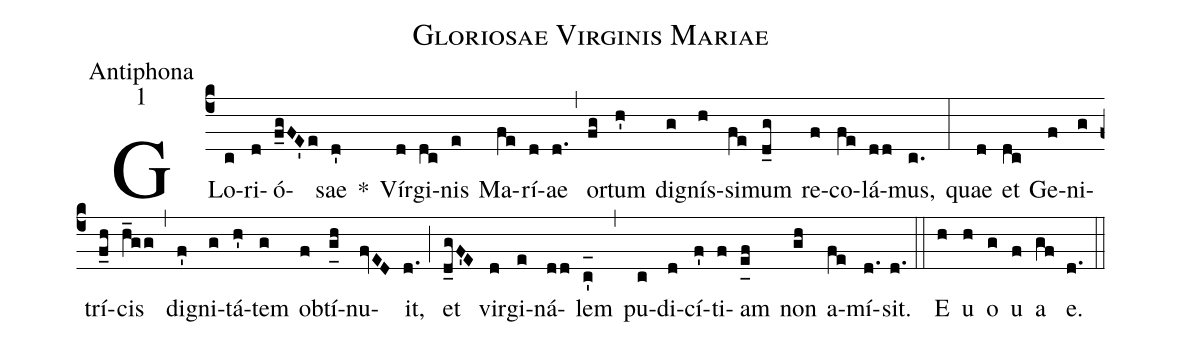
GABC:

name:Gloriosae Virginis Mariae;
office-part:Antiphona;
mode:1;
%%
(c4) GLo(c)ri(d)ó(f_gFE'e)sae(d') *() Vír(d)gi(dc)nis(e) Ma(fe)rí(d)ae(d.) (,) or(fg)tum(h') di(g)gnís(h)si(fe)mum(d_g) re(f)co(fe)lá(dd)mus,(c.) (:) quae(d) et(dc) Ge(f)ni(g)trí(f_h)cis(h_gg) (,) di(f')gni(g)tá(h')tem(g) ob(f)tí(g_[uh:l]h)nu(fvED)it,(d.) (;) et(d_gF'E) vir(d)gi(e)ná(dd)lem(c'_[oh:h]) (,) pu(c)di(d)cí(f')ti(f)am(e_[uh:l]f) non(gh) a(fe)mí(d.)sit.(d.) (::) <eu>E(h) u(h) o(g) u(f) a(gf) e.</eu>(d.) (::)
